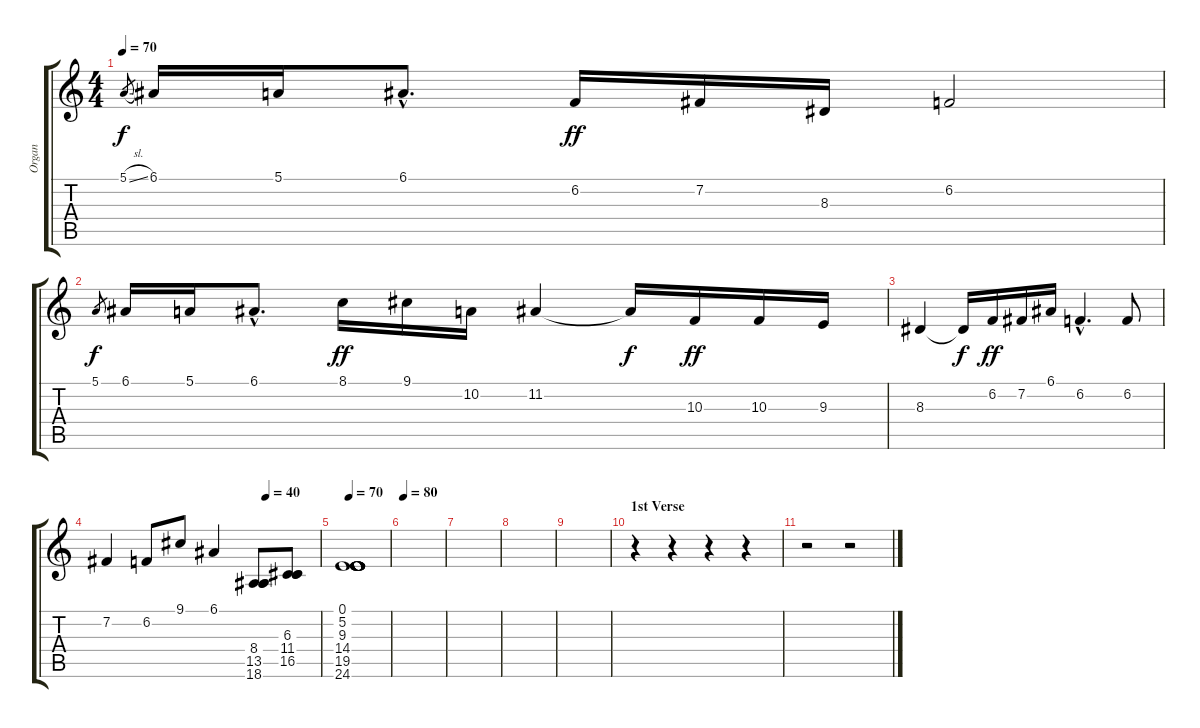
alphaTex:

\track ("Organ" "Organ") {instrument drawbarorgan}
\staff {score tabs}
\tuning (E4 B3 G3 D3 A2 E2) {hide}
\ts (4 4)
\tempo 70
\clef g2
\ks c
5.1{sl}.8{gr dy f instrument drawbarorgan} 6.1.16 5.1.16 6.1{hac}.8{d} 6.2.16{dy ff} 7.2.16 8.3.16 6.2.2 |
5.1.8{gr dy f} 6.1.16 5.1.16 6.1{hac}.8{d} 8.1.16{dy ff} 9.1.16 10.2.16 11.2.4 11.2{t}.16{dy f} 10.3.16{dy ff} 10.3.16 9.3.16 |
8.3.4 8.3{t}.16{dy f} 6.2.16{dy ff} 7.2.16 6.1.16 6.2{hac}.4{d} 6.2.8 |
\tempo (40 0.75)
7.2.4 6.2.8 9.1.8 6.1.4 (8.4 13.5 18.6).8 (6.3 11.4 16.5).8 |
\tempo 70
(0.1 5.2 9.3 14.4 19.5 24.6).1{volume 16} |
\tempo 80
|
|
|
|
\section ("" "1st Verse")
r.4 r.4 r.4 r.4 |
r.2 r.2
